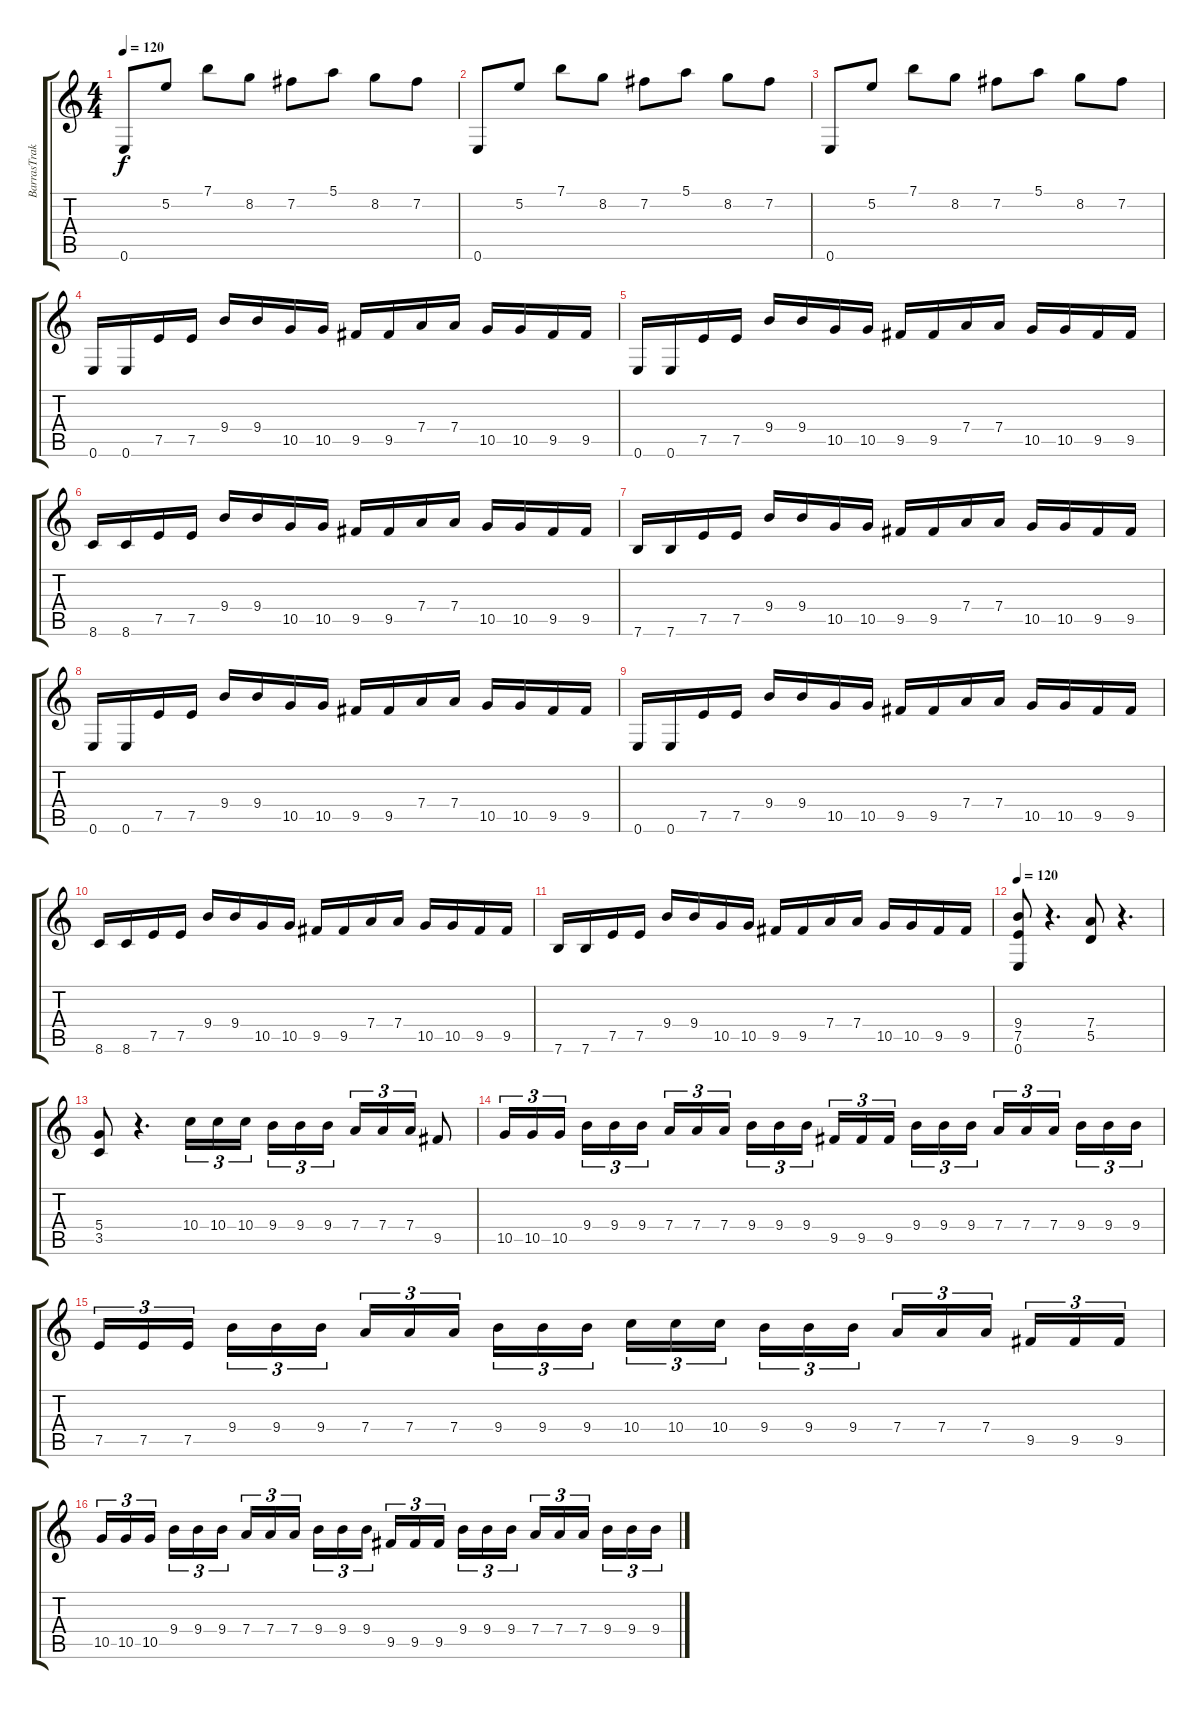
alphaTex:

\track ("BarrasTraktor" "BarrasTrak") {instrument distortionguitar}
\staff {score tabs}
\tuning (E4 B3 G3 D3 A2 E2) {hide}
\ts (4 4)
\tempo 120
\clef g2
\ks c
0.6.8{dy f} 5.2.8 7.1.8 8.2.8 7.2.8 5.1.8 8.2.8 7.2.8 |
0.6.8 5.2.8 7.1.8 8.2.8 7.2.8 5.1.8 8.2.8 7.2.8 |
0.6.8 5.2.8 7.1.8 8.2.8 7.2.8 5.1.8 8.2.8 7.2.8 |
0.6.16 0.6.16 7.5.16 7.5.16 9.4.16 9.4.16 10.5.16 10.5.16 9.5.16 9.5.16 7.4.16 7.4.16 10.5.16 10.5.16 9.5.16 9.5.16 |
0.6.16 0.6.16 7.5.16 7.5.16 9.4.16 9.4.16 10.5.16 10.5.16 9.5.16 9.5.16 7.4.16 7.4.16 10.5.16 10.5.16 9.5.16 9.5.16 |
8.6.16 8.6.16 7.5.16 7.5.16 9.4.16 9.4.16 10.5.16 10.5.16 9.5.16 9.5.16 7.4.16 7.4.16 10.5.16 10.5.16 9.5.16 9.5.16 |
7.6.16 7.6.16 7.5.16 7.5.16 9.4.16 9.4.16 10.5.16 10.5.16 9.5.16 9.5.16 7.4.16 7.4.16 10.5.16 10.5.16 9.5.16 9.5.16 |
0.6.16 0.6.16 7.5.16 7.5.16 9.4.16 9.4.16 10.5.16 10.5.16 9.5.16 9.5.16 7.4.16 7.4.16 10.5.16 10.5.16 9.5.16 9.5.16 |
0.6.16 0.6.16 7.5.16 7.5.16 9.4.16 9.4.16 10.5.16 10.5.16 9.5.16 9.5.16 7.4.16 7.4.16 10.5.16 10.5.16 9.5.16 9.5.16 |
8.6.16 8.6.16 7.5.16 7.5.16 9.4.16 9.4.16 10.5.16 10.5.16 9.5.16 9.5.16 7.4.16 7.4.16 10.5.16 10.5.16 9.5.16 9.5.16 |
7.6.16 7.6.16 7.5.16 7.5.16 9.4.16 9.4.16 10.5.16 10.5.16 9.5.16 9.5.16 7.4.16 7.4.16 10.5.16 10.5.16 9.5.16 9.5.16 |
\tempo 120
(9.4 7.5 0.6).8 r.4{d} (7.4 5.5).8 r.4{d} |
(5.4 3.5).8 r.4{d} 10.4.16{tu (3 2)} 10.4.16{tu (3 2)} 10.4.16{tu (3 2)} 9.4.16{tu (3 2)} 9.4.16{tu (3 2)} 9.4.16{tu (3 2)} 7.4.16{tu (3 2)} 7.4.16{tu (3 2)} 7.4.16{tu (3 2)} 9.5.8 |
10.5.16{tu (3 2)} 10.5.16{tu (3 2)} 10.5.16{tu (3 2)} 9.4.16{tu (3 2)} 9.4.16{tu (3 2)} 9.4.16{tu (3 2)} 7.4.16{tu (3 2)} 7.4.16{tu (3 2)} 7.4.16{tu (3 2)} 9.4.16{tu (3 2)} 9.4.16{tu (3 2)} 9.4.16{tu (3 2)} 9.5.16{tu (3 2)} 9.5.16{tu (3 2)} 9.5.16{tu (3 2)} 9.4.16{tu (3 2)} 9.4.16{tu (3 2)} 9.4.16{tu (3 2)} 7.4.16{tu (3 2)} 7.4.16{tu (3 2)} 7.4.16{tu (3 2)} 9.4.16{tu (3 2)} 9.4.16{tu (3 2)} 9.4.16{tu (3 2)} |
7.5.16{tu (3 2)} 7.5.16{tu (3 2)} 7.5.16{tu (3 2)} 9.4.16{tu (3 2)} 9.4.16{tu (3 2)} 9.4.16{tu (3 2)} 7.4.16{tu (3 2)} 7.4.16{tu (3 2)} 7.4.16{tu (3 2)} 9.4.16{tu (3 2)} 9.4.16{tu (3 2)} 9.4.16{tu (3 2)} 10.4.16{tu (3 2)} 10.4.16{tu (3 2)} 10.4.16{tu (3 2)} 9.4.16{tu (3 2)} 9.4.16{tu (3 2)} 9.4.16{tu (3 2)} 7.4.16{tu (3 2)} 7.4.16{tu (3 2)} 7.4.16{tu (3 2)} 9.5.16{tu (3 2)} 9.5.16{tu (3 2)} 9.5.16{tu (3 2)} |
10.5.16{tu (3 2)} 10.5.16{tu (3 2)} 10.5.16{tu (3 2)} 9.4.16{tu (3 2)} 9.4.16{tu (3 2)} 9.4.16{tu (3 2)} 7.4.16{tu (3 2)} 7.4.16{tu (3 2)} 7.4.16{tu (3 2)} 9.4.16{tu (3 2)} 9.4.16{tu (3 2)} 9.4.16{tu (3 2)} 9.5.16{tu (3 2)} 9.5.16{tu (3 2)} 9.5.16{tu (3 2)} 9.4.16{tu (3 2)} 9.4.16{tu (3 2)} 9.4.16{tu (3 2)} 7.4.16{tu (3 2)} 7.4.16{tu (3 2)} 7.4.16{tu (3 2)} 9.4.16{tu (3 2)} 9.4.16{tu (3 2)} 9.4.16{tu (3 2)}
